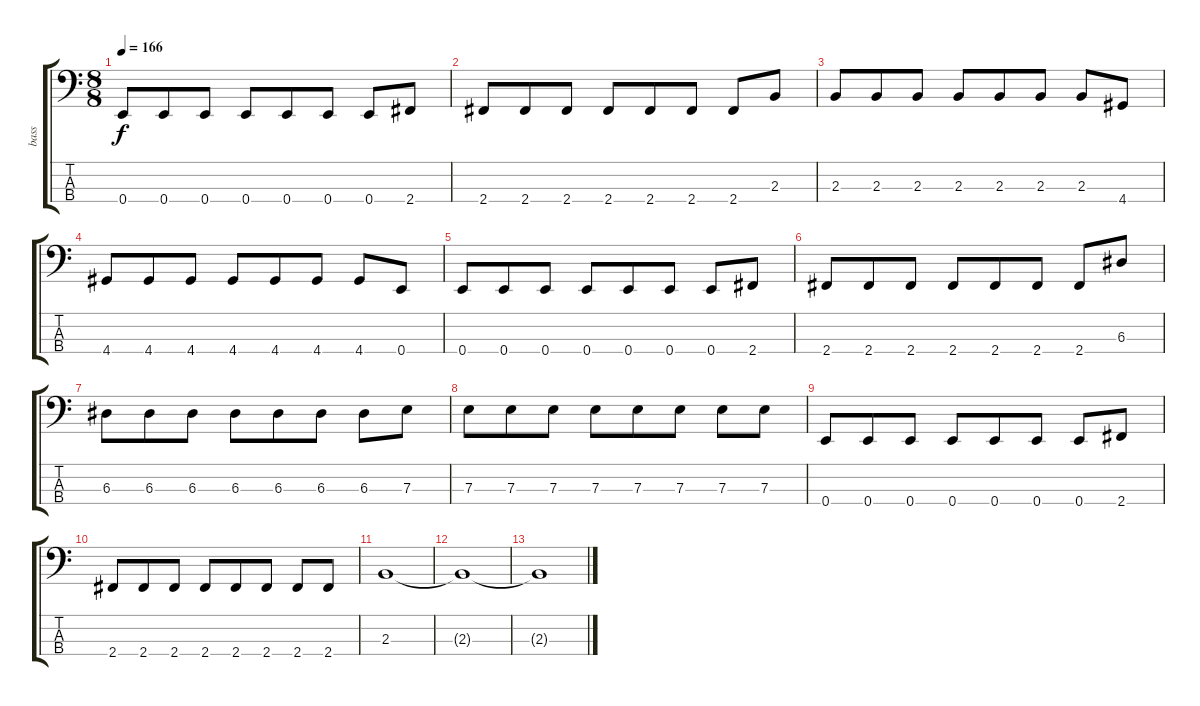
\track ("bass" "bass") {instrument electricbasspick}
\staff {score tabs}
\tuning (G2 D2 A1 E1) {hide}
\ts (8 8)
\tempo 166
\clef f4
\ks c
0.4.8{dy f} 0.4.8 0.4.8 0.4.8 0.4.8 0.4.8 0.4.8 2.4.8 |
2.4.8 2.4.8 2.4.8 2.4.8 2.4.8 2.4.8 2.4.8 2.3.8 |
2.3.8 2.3.8 2.3.8 2.3.8 2.3.8 2.3.8 2.3.8 4.4.8 |
4.4.8 4.4.8 4.4.8 4.4.8 4.4.8 4.4.8 4.4.8 0.4.8 |
0.4.8 0.4.8 0.4.8 0.4.8 0.4.8 0.4.8 0.4.8 2.4.8 |
2.4.8 2.4.8 2.4.8 2.4.8 2.4.8 2.4.8 2.4.8 6.3.8 |
6.3.8 6.3.8 6.3.8 6.3.8 6.3.8 6.3.8 6.3.8 7.3.8 |
7.3.8 7.3.8 7.3.8 7.3.8 7.3.8 7.3.8 7.3.8 7.3.8 |
0.4.8 0.4.8 0.4.8 0.4.8 0.4.8 0.4.8 0.4.8 2.4.8 |
2.4.8 2.4.8 2.4.8 2.4.8 2.4.8 2.4.8 2.4.8 2.4.8 |
2.3.1 |
2.3{t}.1 |
2.3{t}.1
